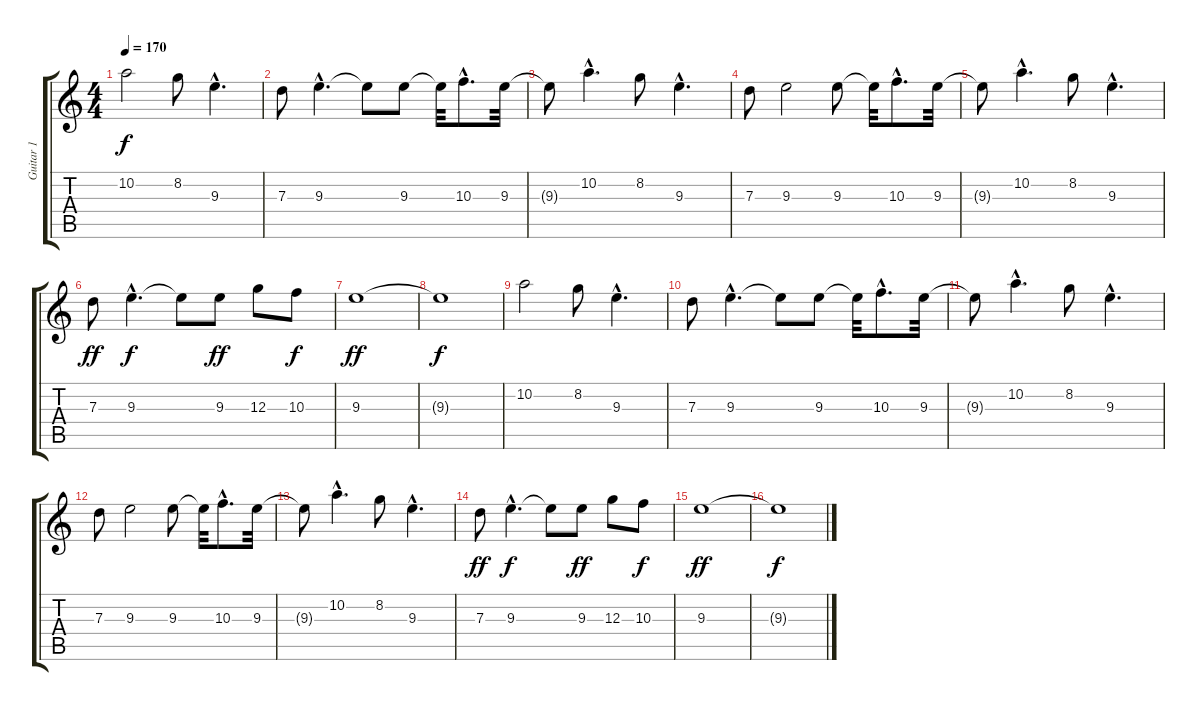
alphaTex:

\track ("Guitar 1" "Guitar 1") {instrument distortionguitar}
\staff {score tabs}
\tuning (E4 B3 G3 D3 A2 E2) {hide}
\ts (4 4)
\tempo 170
\clef g2
\ks c
10.2.2{dy f} 8.2.8 9.3{hac}.4{d} |
7.3.8 9.3{hac}.4{d} 9.3{t}.8 9.3.8 9.3{t}.32 10.3{hac}.8{d} 9.3.32 |
9.3{t}.8 10.2{hac}.4{d} 8.2.8 9.3{hac}.4{d} |
7.3.8 9.3.2 9.3.8 9.3{t}.32 10.3{hac}.8{d} 9.3.32 |
9.3{t}.8 10.2{hac}.4{d} 8.2.8 9.3{hac}.4{d} |
7.3.8{dy ff} 9.3{hac}.4{d dy f} 9.3{t}.8 9.3.8{dy ff} 12.3.8 10.3.8{dy f} |
9.3.1{dy ff} |
9.3{t}.1{dy f} |
10.2.2 8.2.8 9.3{hac}.4{d} |
7.3.8 9.3{hac}.4{d} 9.3{t}.8 9.3.8 9.3{t}.32 10.3{hac}.8{d} 9.3.32 |
9.3{t}.8 10.2{hac}.4{d} 8.2.8 9.3{hac}.4{d} |
7.3.8 9.3.2 9.3.8 9.3{t}.32 10.3{hac}.8{d} 9.3.32 |
9.3{t}.8 10.2{hac}.4{d} 8.2.8 9.3{hac}.4{d} |
7.3.8{dy ff} 9.3{hac}.4{d dy f} 9.3{t}.8 9.3.8{dy ff} 12.3.8 10.3.8{dy f} |
9.3.1{dy ff} |
9.3{t}.1{dy f}
